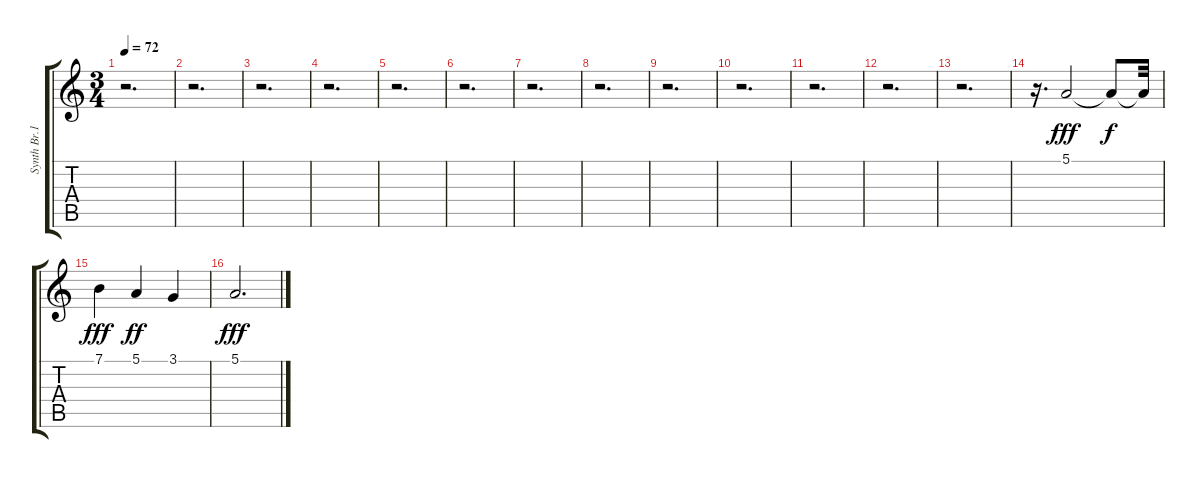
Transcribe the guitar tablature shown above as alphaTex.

\track ("Synth Br.1" "Synth Br.1") {instrument synthbrass1}
\staff {score tabs}
\tuning (E4 B3 G3 D3 A2 E2) {hide}
\ts (3 4)
\tempo 72
\clef g2
\ks c
r.2{d dy f} |
r.2{d} |
r.2{d} |
r.2{d} |
r.2{d} |
r.2{d} |
r.2{d} |
r.2{d} |
r.2{d} |
r.2{d} |
r.2{d} |
r.2{d} |
r.2{d} |
r.16{d} 5.1.2{dy fff} 5.1{t}.8{dy f} 5.1{t}.32 |
7.1.4{dy fff} 5.1.4{dy ff} 3.1.4 |
5.1.2{d dy fff}
